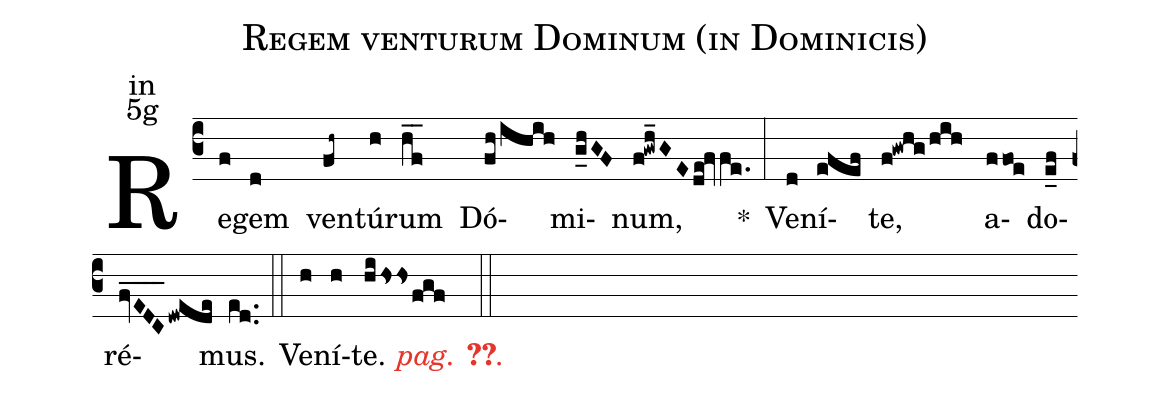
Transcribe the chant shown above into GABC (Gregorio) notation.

name:Regem venturum Dominum (in Dominicis);
office-part:in;
mode:5g;
%%
(c3) Re(f)gem(d) ven(fh~)tú(h)rum(hf__) Dó(fh/ihih)mi(g_hGF)num,(f!gwh_GE/de!fv/fe.) <sp>*</sp>(:) Ve(d)ní(efef)te,(f!gwhg/hih) a(ffoe)do(e_f)ré(fvEDC____dwede)mus.(ed..) (::)
<nlba>Ve(h)ní(h)t{e}. <c><i>pag. <v>\pageref{M-ORIP5g}</v>.</i></c></nlba>(hi/hssfgf ::)
